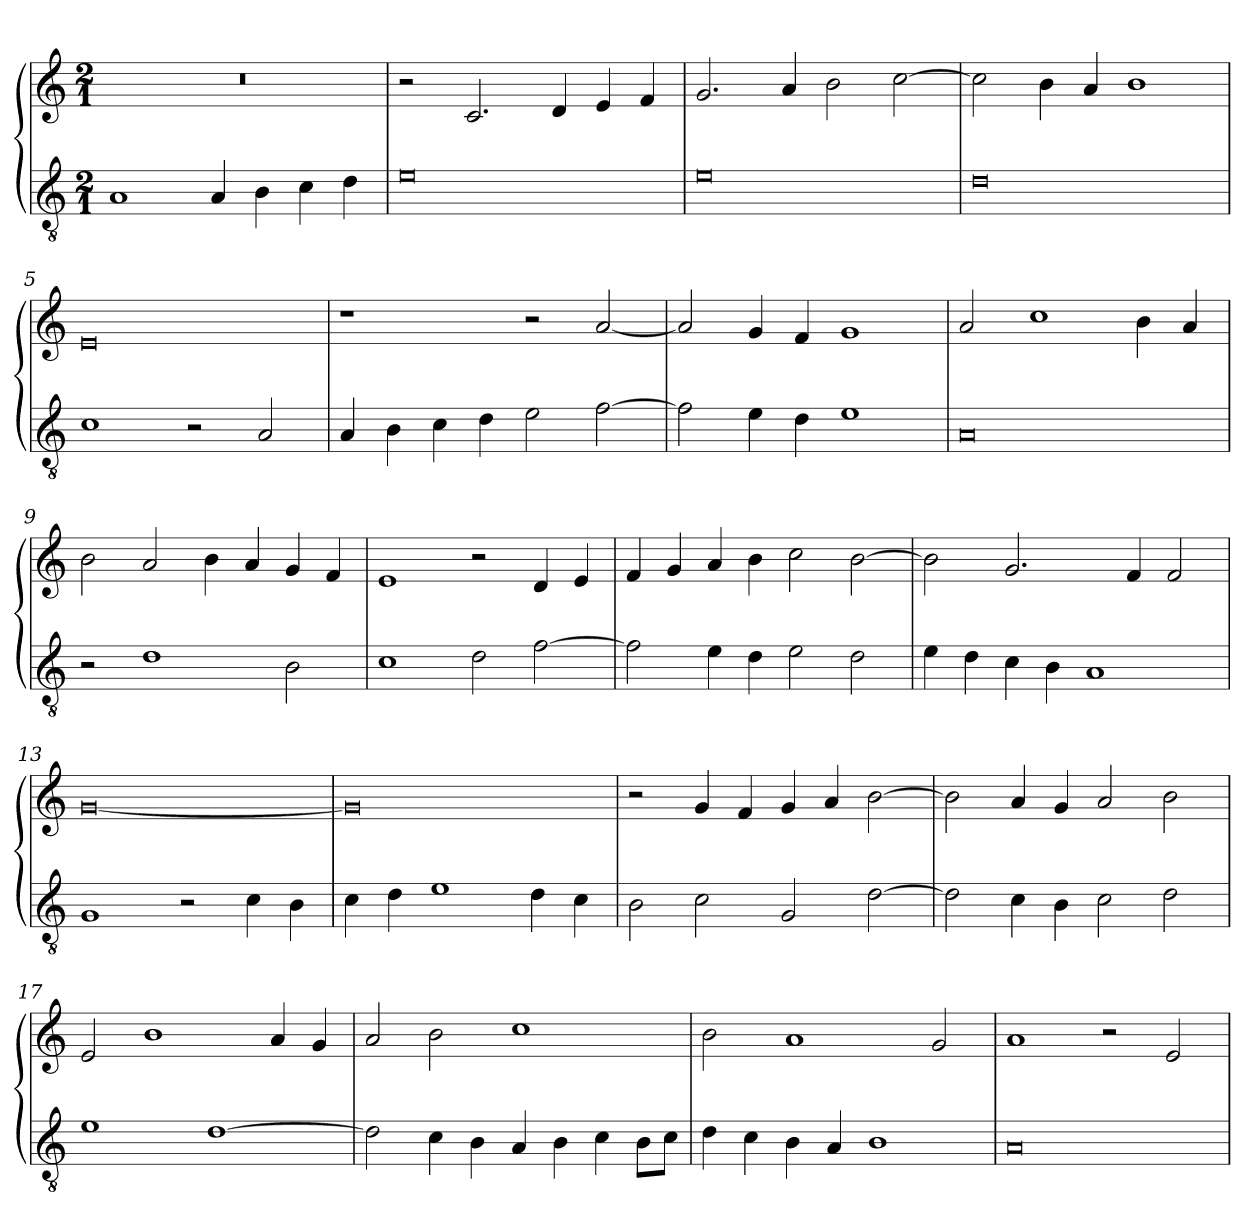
**kern	**kern
*part2	*part1
*staff2	*staff1
*clefGv2	*clefG2
*k[]	*k[]
*M2/1	*M2/1
=1	=1
1A	0r
4A	.
4B	.
4c	.
4d	.
=2	=2
0e	2r
.	2.c
.	4d
.	4e
.	4f
=3	=3
0e	2.g
.	4a
.	2b
.	[2cc
=4	=4
0d	2cc]
.	4b
.	4a
.	1b
=5	=5
1c	0e
2r	.
2A	.
=6	=6
4A	1r
4B	.
4c	.
4d	.
2e	2r
[2f	[2a
=7	=7
2f]	2a]
4e	4g
4d	4f
1e	1g
=8	=8
0A	2a
.	1cc
.	4b
.	4a
=9	=9
2r	2b
1d	2a
.	4b
.	4a
2B	4g
.	4f
=10	=10
1c	1e
2d	2r
[2f	4d
.	4e
=11	=11
2f]	4f
.	4g
4e	4a
4d	4b
2e	2cc
2d	[2b
=12	=12
4e	2b]
4d	.
4c	2.g
4B	.
1A	.
.	4f
.	2f
=13	=13
1G	[0g
2r	.
4c	.
4B	.
=14	=14
4c	0g]
4d	.
1e	.
4d	.
4c	.
=15	=15
2B	2r
2c	4g
.	4f
2G	4g
.	4a
[2d	[2b
=16	=16
2d]	2b]
4c	4a
4B	4g
2c	2a
2d	2b
=17	=17
1e	2e
.	1b
[1d	.
.	4a
.	4g
=18	=18
2d]	2a
4c	2b
4B	.
4A	1cc
4B	.
4c	.
8BL	.
8cJ	.
=19	=19
4d	2b
4c	.
4B	1a
4A	.
1B	.
.	2g
=20	=20
0A	1a
.	2r
.	2e
=	=
*-	*-
